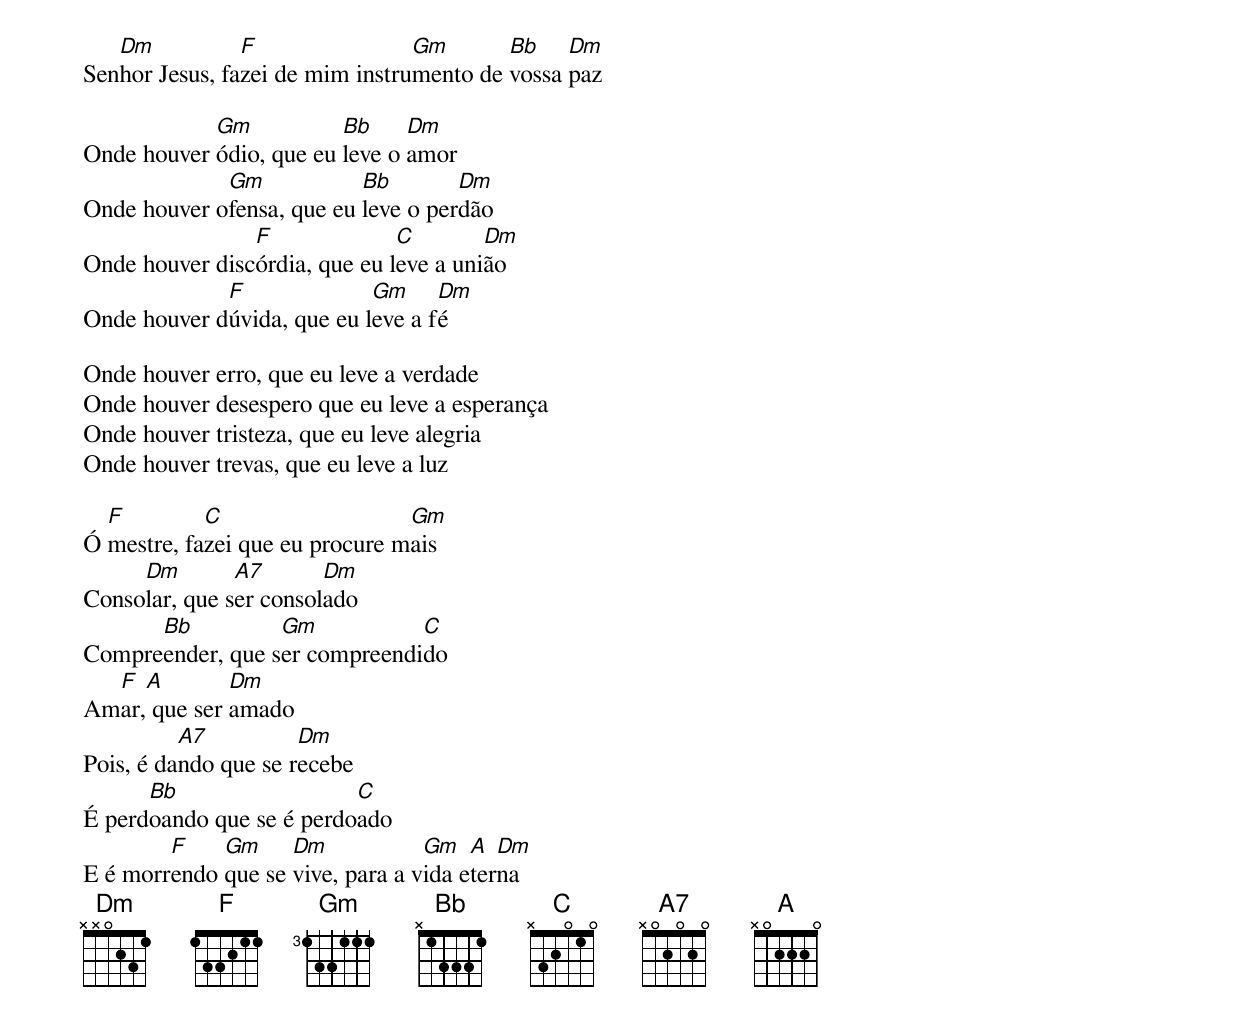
   Dm           F                Gm       Bb    Dm
Senhor Jesus, fazei de mim instrumento de vossa paz

            Gm           Bb     Dm
Onde houver ódio, que eu leve o amor
             Gm            Bb        Dm
Onde houver ofensa, que eu leve o perdão
                F              C        Dm
Onde houver discórdia, que eu leve a união
             F              Gm     Dm
Onde houver dúvida, que eu leve a fé

Onde houver erro, que eu leve a verdade
Onde houver desespero que eu leve a esperança
Onde houver tristeza, que eu leve alegria
Onde houver trevas, que eu leve a luz

  F         C                   Gm
Ó mestre, fazei que eu procure mais
     Dm        A7       Dm
Consolar, que ser consolado
      Bb          Gm           C
Compreender, que ser compreendido
  F  A        Dm
Amar, que ser amado
          A7          Dm
Pois, é dando que se recebe
      Bb                  C
É perdoando que se é perdoado
        F    Gm     Dm            Gm   A  Dm
E é morrendo que se vive, para a vida eterna
